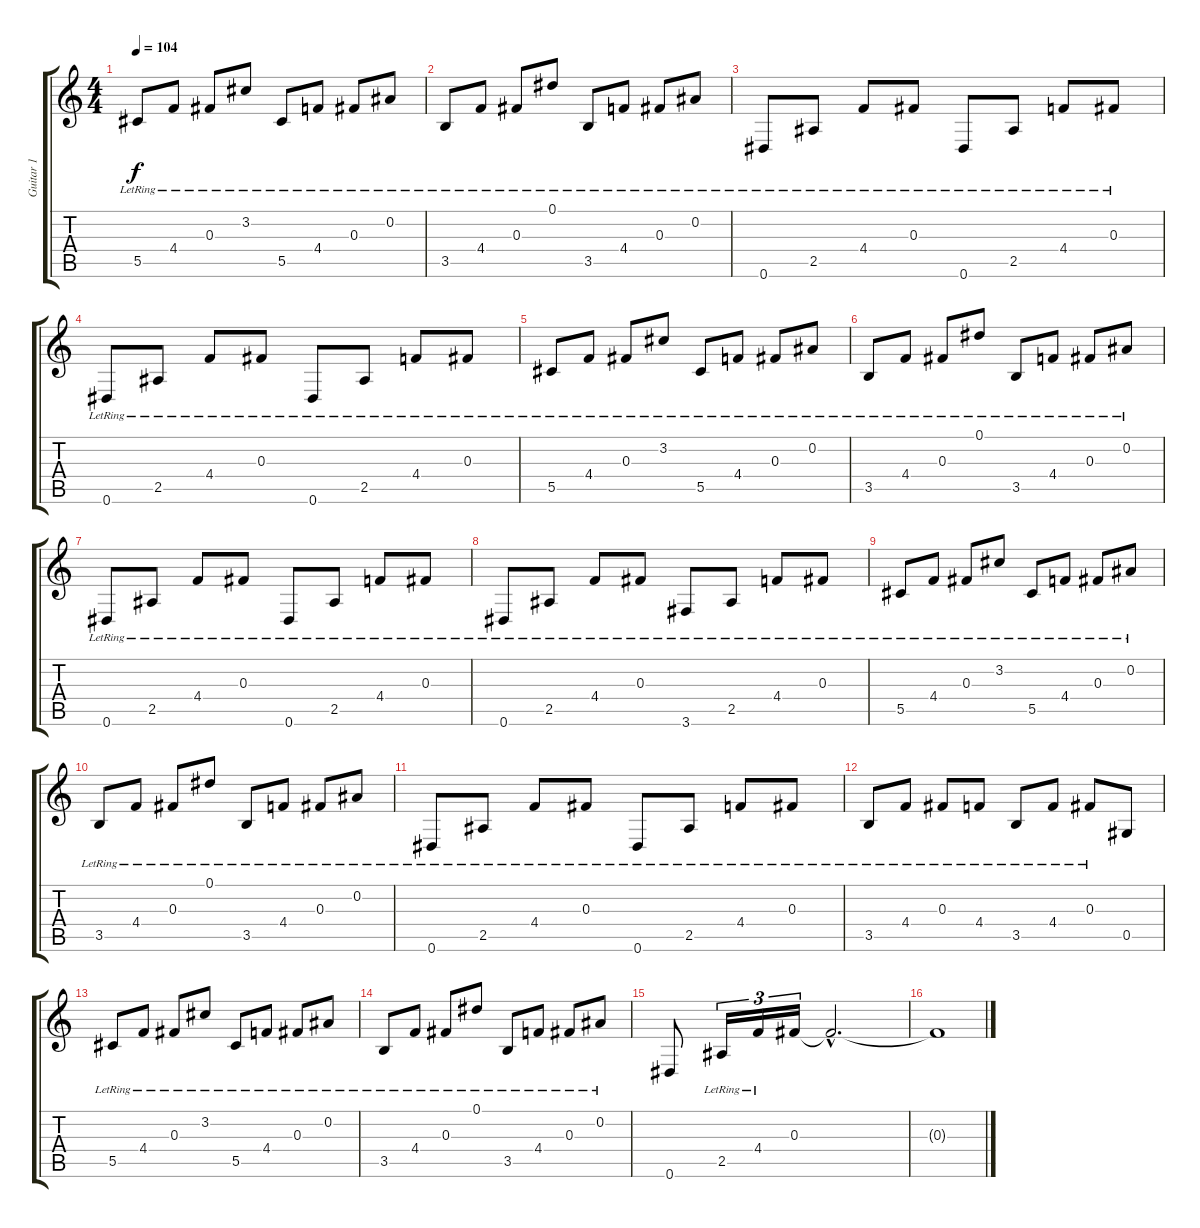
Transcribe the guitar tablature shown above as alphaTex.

\track ("Guitar 1" "Guitar 1") {instrument acousticguitarsteel}
\staff {score tabs}
\tuning (Eb4 Bb3 Gb3 Db3 Ab2 Eb2) {hide}
\ts (4 4)
\tempo 104
\clef g2
\ks c
5.5{lr}.8{dy f} 4.4{lr}.8 0.3{lr}.8 3.2{lr}.8 5.5{lr}.8 4.4{lr}.8 0.3{lr}.8 0.2{lr}.8 |
3.5{lr}.8 4.4{lr}.8 0.3{lr}.8 0.1{lr}.8 3.5{lr}.8 4.4{lr}.8 0.3{lr}.8 0.2{lr}.8 |
0.6{lr}.8 2.5{lr}.8 4.4{lr}.8 0.3{lr}.8 0.6{lr}.8 2.5{lr}.8 4.4{lr}.8 0.3{lr}.8 |
0.6{lr}.8 2.5{lr}.8 4.4{lr}.8 0.3{lr}.8 0.6{lr}.8 2.5{lr}.8 4.4{lr}.8 0.3{lr}.8 |
5.5{lr}.8 4.4{lr}.8 0.3{lr}.8 3.2{lr}.8 5.5{lr}.8 4.4{lr}.8 0.3{lr}.8 0.2{lr}.8 |
3.5{lr}.8 4.4{lr}.8 0.3{lr}.8 0.1{lr}.8 3.5{lr}.8 4.4{lr}.8 0.3{lr}.8 0.2{lr}.8 |
0.6{lr}.8 2.5{lr}.8 4.4{lr}.8 0.3{lr}.8 0.6{lr}.8 2.5{lr}.8 4.4{lr}.8 0.3{lr}.8 |
0.6{lr}.8 2.5{lr}.8 4.4{lr}.8 0.3{lr}.8 3.6{lr}.8 2.5{lr}.8 4.4{lr}.8 0.3{lr}.8 |
5.5{lr}.8 4.4{lr}.8 0.3{lr}.8 3.2{lr}.8 5.5{lr}.8 4.4{lr}.8 0.3{lr}.8 0.2{lr}.8 |
3.5{lr}.8 4.4{lr}.8 0.3{lr}.8 0.1{lr}.8 3.5{lr}.8 4.4{lr}.8 0.3{lr}.8 0.2{lr}.8 |
0.6{lr}.8 2.5{lr}.8 4.4{lr}.8 0.3{lr}.8 0.6{lr}.8 2.5{lr}.8 4.4{lr}.8 0.3{lr}.8 |
3.5{lr}.8 4.4{lr}.8 0.3{lr}.8 4.4{lr}.8 3.5{lr}.8 4.4{lr}.8 0.3{lr}.8 0.5.8 |
5.5{lr}.8 4.4{lr}.8 0.3{lr}.8 3.2{lr}.8 5.5{lr}.8 4.4{lr}.8 0.3{lr}.8 0.2{lr}.8 |
3.5{lr}.8 4.4{lr}.8 0.3{lr}.8 0.1{lr}.8 3.5{lr}.8 4.4{lr}.8 0.3{lr}.8 0.2{lr}.8 |
0.6.8 2.5{lr}.16{tu (3 2)} 4.4{lr}.16{tu (3 2)} 0.3.16{tu (3 2)} 0.3{hac t}.2{d} |
0.3{t}.1
